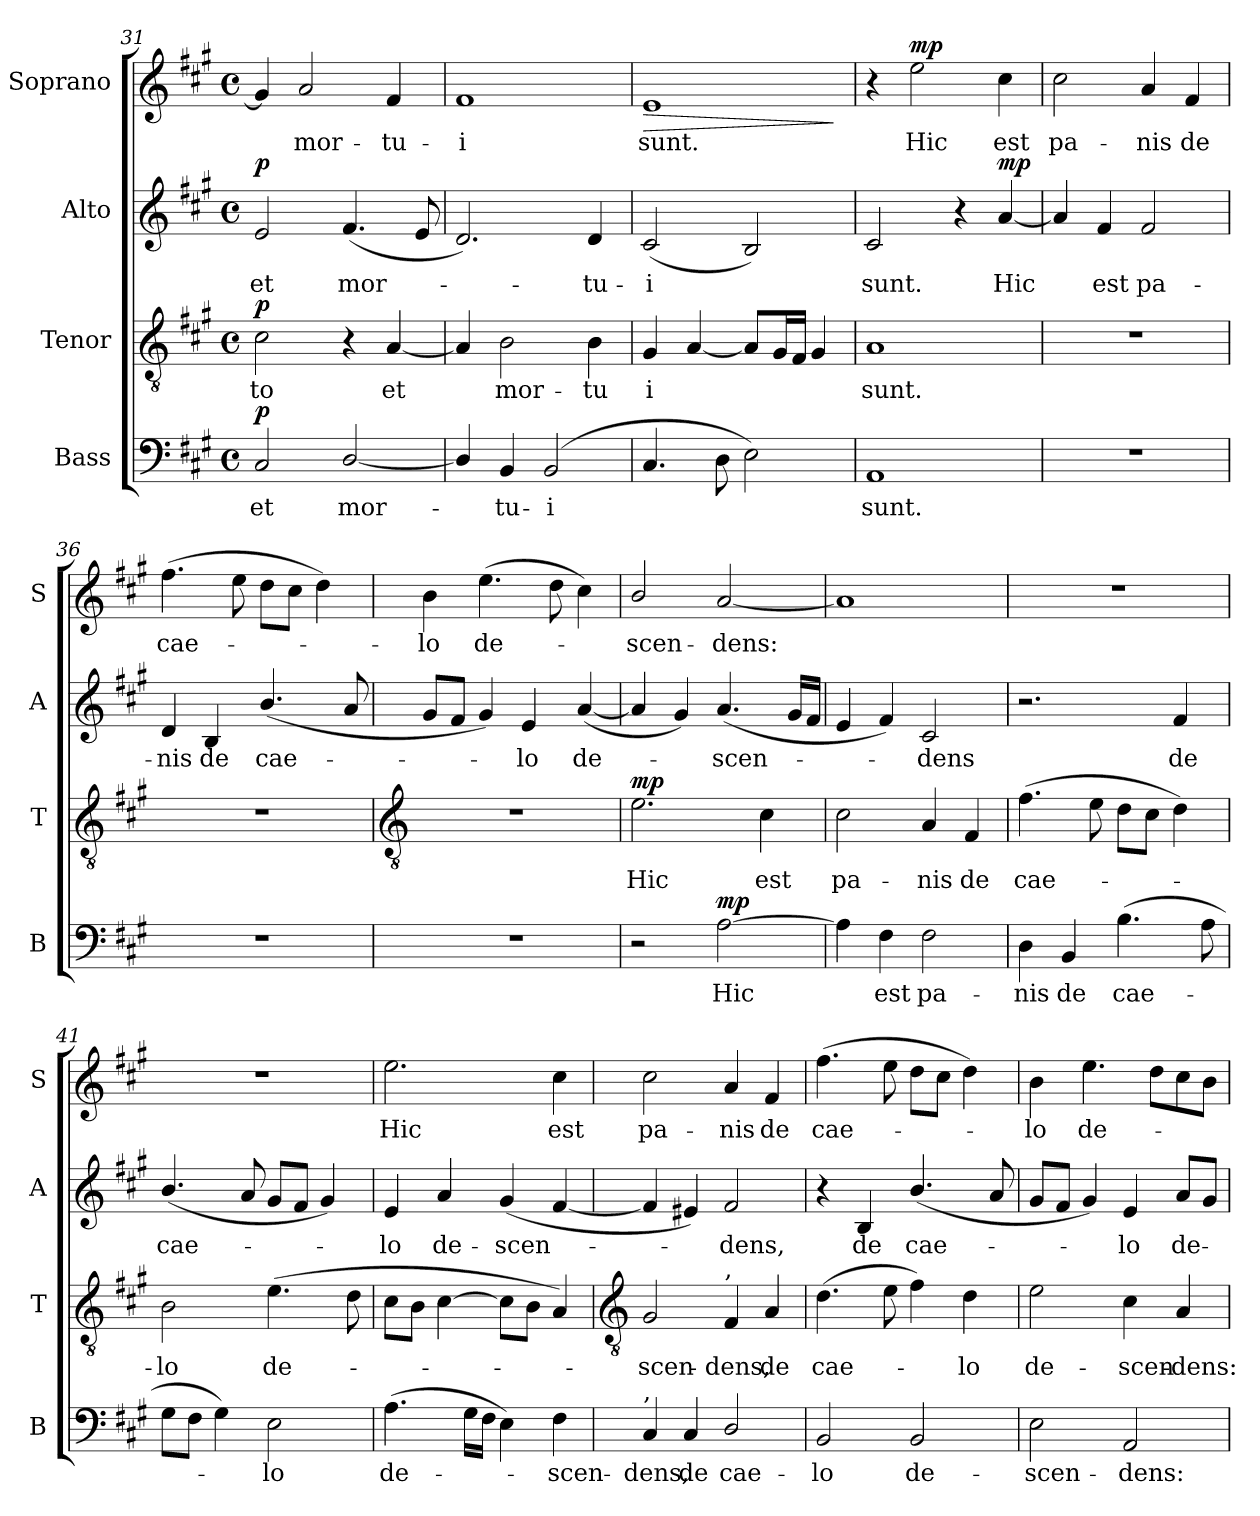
**kern	**text	**dynam	**kern	**text	**dynam	**kern	**text	**dynam	**kern	**text	**dynam
*part4	*part4	*part4	*part3	*part3	*part3	*part2	*part2	*part2	*part1	*part1	*part1
*staff4	*staff4	*staff4	*staff3	*staff3	*staff3	*staff2	*staff2	*staff2	*staff1	*staff1	*staff1
*I"Bass	*	*	*I"Tenor	*	*	*I"Alto	*	*	*I"Soprano	*	*
*I'B	*	*	*I'T	*	*	*I'A	*	*	*I'S	*	*
!!LO:LB:g=z
*clefF4	*	*	*clefGv2	*	*	*clefG2	*	*	*clefG2	*	*
*k[f#c#g#]	*	*	*k[f#c#g#]	*	*	*k[f#c#g#]	*	*	*k[f#c#g#]	*	*
*A:	*	*	*A:	*	*	*A:	*	*	*A:	*	*
*M4/4	*	*	*M4/4	*	*	*M4/4	*	*	*M4/4	*	*
*met(c)	*	*	*met(c)	*	*	*met(c)	*	*	*met(c)	*	*
=31	=31	=31	=31	=31	=31	=31	=31	=31	=31	=31	=31
!	!LO:LY:b	!LO:DY:b	!	!LO:LY:b	!LO:DY:b	!	!LO:LY:b	!LO:DY:b	!	!	!
2C#	et	p	2c#	to	p	2e	et	p	4g#]	.	.
!	!	!	!	!	!	!	!	!	!	!LO:LY:b	!
.	.	.	.	.	.	.	.	.	2a	mor-	.
!	!LO:LY:b	!	!	!	!	!	!LO:LY:b	!	!	!	!
[2D/	mor-	.	4r	.	.	(<4.f#	mor-	.	.	.	.
!	!	!	!	!LO:LY:b	!	!	!	!	!	!LO:LY:b	!
.	.	.	[4A	et	.	.	.	.	4f#	-tu-	.
.	.	.	.	.	.	8e	.	.	.	.	.
=32	=32	=32	=32	=32	=32	=32	=32	=32	=32	=32	=32
!	!	!	!	!	!	!	!	!	!	!LO:LY:b	!
4D/]	.	.	4A]	.	.	2.d)	.	.	1f#	-i	.
!	!LO:LY:b	!	!	!LO:LY:b	!	!	!	!	!	!	!
4BB	tu-	.	2B	mor-	.	.	.	.	.	.	.
!	!LO:LY:b	!	!	!	!	!	!	!	!	!	!
(>2BB	-i	.	.	.	.	.	.	.	.	.	.
!	!	!	!	!LO:LY:b	!	!	!LO:LY:b	!	!	!	!
.	.	.	4B	-tu	.	4d	tu-	.	.	.	.
=33	=33	=33	=33	=33	=33	=33	=33	=33	=33	=33	=33
!	!	!	!	!LO:LY:b	!	!	!LO:LY:b	!	!	!LO:LY:b	!LO:HP:b
4.C#	.	.	4G#	i	.	(<2c#	-i	.	1e	sunt.	>
.	.	.	[4A	.	.	.	.	.	.	.	.
8D	.	.	.	.	.	.	.	.	.	.	.
2E)	.	.	8AL]	.	.	2B)	.	.	.	.	.
.	.	.	16G#L	.	.	.	.	.	.	.	.
.	.	.	16F#JJ	.	.	.	.	.	.	.	.
.	.	.	4G#	.	.	.	.	.	.	.	.
.	.	.	.	.	.	.	.	.	.	.	]
=34	=34	=34	=34	=34	=34	=34	=34	=34	=34	=34	=34
!	!LO:LY:b	!	!	!LO:LY:b	!	!	!LO:LY:b	!	!	!	!
1AA	sunt.	.	1A	sunt.	.	2c#	sunt.	.	4r	.	.
!	!	!	!	!	!	!	!	!	!	!LO:LY:b	!LO:DY:b
.	.	.	.	.	.	.	.	.	2ee	Hic	mp
.	.	.	.	.	.	4r	.	.	.	.	.
!	!	!	!	!	!	!	!LO:LY:b	!LO:DY:b	!	!LO:LY:b	!
.	.	.	.	.	.	[4a	Hic	mp	4cc#	est	.
=35	=35	=35	=35	=35	=35	=35	=35	=35	=35	=35	=35
!	!	!	!	!	!	!	!	!	!	!LO:LY:b	!
1r	.	.	1r	.	.	4a]	.	.	2cc#	pa-	.
!	!	!	!	!	!	!	!LO:LY:b	!	!	!	!
.	.	.	.	.	.	4f#	est	.	.	.	.
!	!	!	!	!	!	!	!LO:LY:b	!	!	!LO:LY:b	!
.	.	.	.	.	.	2f#	pa-	.	4a	-nis	.
!	!	!	!	!	!	!	!	!	!	!LO:LY:b	!
.	.	.	.	.	.	.	.	.	4f#	de	.
=36	=36	=36	=36	=36	=36	=36	=36	=36	=36	=36	=36
!	!	!	!	!	!	!	!LO:LY:b	!	!	!LO:LY:b	!
1r	.	.	1r	.	.	4d	-nis	.	(>4.ff#	cae-	.
!	!	!	!	!	!	!	!LO:LY:b	!	!	!	!
.	.	.	.	.	.	4B	de	.	.	.	.
.	.	.	.	.	.	.	.	.	8ee	.	.
!	!	!	!	!	!	!	!LO:LY:b	!	!	!	!
.	.	.	.	.	.	(<4.b/	cae-	.	8ddL	.	.
.	.	.	.	.	.	.	.	.	8cc#J	.	.
.	.	.	.	.	.	.	.	.	4dd)	.	.
.	.	.	.	.	.	8a	.	.	.	.	.
!!LO:LB:g=z
=37	=37	=37	=37	=37	=37	=37	=37	=37	=37	=37	=37
*	*	*	*clefGv2	*	*	*	*	*	*	*	*
!	!	!	!	!	!	!	!	!	!	!LO:LY:b	!
1r	.	.	1r	.	.	8g#L	.	.	4b	lo	.
.	.	.	.	.	.	8f#J	.	.	.	.	.
!	!	!	!	!	!	!	!	!	!	!LO:LY:b	!
.	.	.	.	.	.	4g#)	.	.	(>4.ee	de-	.
!	!	!	!	!	!	!	!LO:LY:b	!	!	!	!
.	.	.	.	.	.	4e	lo	.	.	.	.
.	.	.	.	.	.	.	.	.	8dd	.	.
!	!	!	!	!	!	!	!LO:LY:b	!	!	!	!
.	.	.	.	.	.	(<[4a	de-	.	4cc#)	.	.
=38	=38	=38	=38	=38	=38	=38	=38	=38	=38	=38	=38
!	!	!	!	!LO:LY:b	!LO:DY:b	!	!	!	!	!LO:LY:b	!
2r	.	.	2.e	Hic	mp	4a]	.	.	2b/	scen-	.
.	.	.	.	.	.	4g#)	.	.	.	.	.
!	!LO:LY:b	!LO:DY:b	!	!	!	!	!LO:LY:b	!	!	!LO:LY:b	!
[2A	Hic	mp	.	.	.	(<4.a	scen-	.	[2a	-dens:	.
!	!	!	!	!LO:LY:b	!	!	!	!	!	!	!
.	.	.	4c#	est	.	.	.	.	.	.	.
.	.	.	.	.	.	16g#LL	.	.	.	.	.
.	.	.	.	.	.	16f#JJ	.	.	.	.	.
=39	=39	=39	=39	=39	=39	=39	=39	=39	=39	=39	=39
!	!	!	!	!LO:LY:b	!	!	!	!	!	!	!
4A]	.	.	2c#	pa-	.	4e	.	.	1a]	.	.
!	!LO:LY:b	!	!	!	!	!	!	!	!	!	!
4F#	est	.	.	.	.	4f#)	.	.	.	.	.
!	!LO:LY:b	!	!	!LO:LY:b	!	!	!LO:LY:b	!	!	!	!
2F#	pa-	.	4A	-nis	.	2c#	dens	.	.	.	.
!	!	!	!	!LO:LY:b	!	!	!	!	!	!	!
.	.	.	4F#	de	.	.	.	.	.	.	.
=40	=40	=40	=40	=40	=40	=40	=40	=40	=40	=40	=40
!	!LO:LY:b	!	!	!LO:LY:b	!	!	!	!	!	!	!
4D	-nis	.	(>4.f#	cae-	.	2.r	.	.	1r	.	.
!	!LO:LY:b	!	!	!	!	!	!	!	!	!	!
4BB	de	.	.	.	.	.	.	.	.	.	.
.	.	.	8e	.	.	.	.	.	.	.	.
!	!LO:LY:b	!	!	!	!	!	!	!	!	!	!
(>4.B	cae-	.	8dL	.	.	.	.	.	.	.	.
.	.	.	8c#J	.	.	.	.	.	.	.	.
!	!	!	!	!	!	!	!LO:LY:b	!	!	!	!
.	.	.	4d)	.	.	4f#	de	.	.	.	.
8A	.	.	.	.	.	.	.	.	.	.	.
=41	=41	=41	=41	=41	=41	=41	=41	=41	=41	=41	=41
!	!	!	!	!LO:LY:b	!	!	!LO:LY:b	!	!	!	!
8G#L	.	.	2B	lo	.	(<4.b/	cae-	.	1r	.	.
8F#J	.	.	.	.	.	.	.	.	.	.	.
4G#)	.	.	.	.	.	.	.	.	.	.	.
.	.	.	.	.	.	8a	.	.	.	.	.
!	!LO:LY:b	!	!	!LO:LY:b	!	!	!	!	!	!	!
2E	lo	.	(>4.e	de-	.	8g#L	.	.	.	.	.
.	.	.	.	.	.	8f#J	.	.	.	.	.
.	.	.	.	.	.	4g#)	.	.	.	.	.
.	.	.	8d	.	.	.	.	.	.	.	.
=42	=42	=42	=42	=42	=42	=42	=42	=42	=42	=42	=42
!	!LO:LY:b	!	!	!	!	!	!LO:LY:b	!	!	!LO:LY:b	!
(>4.A	de-	.	8c#L	.	.	4e	lo	.	2.ee	Hic	.
.	.	.	8BJ	.	.	.	.	.	.	.	.
!	!	!	!	!	!	!	!LO:LY:b	!	!	!	!
.	.	.	[4c#	.	.	4a	de-	.	.	.	.
16G#LL	.	.	.	.	.	.	.	.	.	.	.
16F#JJ	.	.	.	.	.	.	.	.	.	.	.
!	!	!	!	!	!	!	!LO:LY:b	!	!	!	!
4E)	.	.	8c#L]	.	.	(<4g#	-scen-	.	.	.	.
.	.	.	8BJ	.	.	.	.	.	.	.	.
!	!LO:LY:b	!	!	!	!	!	!	!	!	!LO:LY:b	!
4F#	scen-	.	4A)	.	.	[4f#	.	.	4cc#	est	.
!!LO:LB:g=z
=43	=43	=43	=43	=43	=43	=43	=43	=43	=43	=43	=43
*	*	*	*clefGv2	*	*	*	*	*	*	*	*
!LO:TX:a:t=,	!	!	!	!	!	!	!	!	!	!	!
!	!LO:LY:b	!	!	!LO:LY:b	!	!	!	!	!	!LO:LY:b	!
4C#	-dens,	.	2G#	scen-	.	4f#]	.	.	2cc#	pa-	.
!	!LO:LY:b	!	!	!	!	!	!	!	!	!	!
4C#	de	.	.	.	.	4e#X)	.	.	.	.	.
!	!	!	!LO:TX:a:t=,	!	!	!	!	!	!	!	!
!	!LO:LY:b	!	!	!LO:LY:b	!	!	!LO:LY:b	!	!	!LO:LY:b	!
2D/	cae-	.	4F#	-dens,	.	2f#	dens,	.	4a	-nis	.
!	!	!	!	!LO:LY:b	!	!	!	!	!	!LO:LY:b	!
.	.	.	4A	de	.	.	.	.	4f#	de	.
=44	=44	=44	=44	=44	=44	=44	=44	=44	=44	=44	=44
!	!LO:LY:b	!	!	!LO:LY:b	!	!	!	!	!	!LO:LY:b	!
2BB	-lo	.	(>4.d	cae-	.	4r	.	.	(>4.ff#	cae-	.
!	!	!	!	!	!	!	!LO:LY:b	!	!	!	!
.	.	.	.	.	.	4B	de	.	.	.	.
.	.	.	8e	.	.	.	.	.	8ee	.	.
!	!LO:LY:b	!	!	!	!	!	!LO:LY:b	!	!	!	!
2BB	de-	.	4f#)	.	.	(<4.b/	cae-	.	8ddL	.	.
.	.	.	.	.	.	.	.	.	8cc#J	.	.
!	!	!	!	!LO:LY:b	!	!	!	!	!	!	!
.	.	.	4d	lo	.	.	.	.	4dd)	.	.
.	.	.	.	.	.	8a	.	.	.	.	.
=45	=45	=45	=45	=45	=45	=45	=45	=45	=45	=45	=45
!	!LO:LY:b	!	!	!LO:LY:b	!	!	!	!	!	!LO:LY:b	!
2E	-scen-	.	2e	de-	.	8g#L	.	.	4b	lo	.
.	.	.	.	.	.	8f#J	.	.	.	.	.
!	!	!	!	!	!	!	!	!	!	!LO:LY:b	!
.	.	.	.	.	.	4g#)	.	.	4.ee	de-	.
!	!LO:LY:b	!	!	!LO:LY:b	!	!	!LO:LY:b	!	!	!	!
2AA	-dens:	.	4c#	-scen-	.	4e	lo	.	.	.	.
.	.	.	.	.	.	.	.	.	8ddL	.	.
!	!	!	!	!LO:LY:b	!	!	!LO:LY:b	!	!	!	!
.	.	.	4A	-dens:	.	8aL	de-	.	8cc#	.	.
.	.	.	.	.	.	8g#J	.	.	8bJ	.	.
=	=	=	=	=	=	=	=	=	=	=	=
*-	*-	*-	*-	*-	*-	*-	*-	*-	*-	*-	*-
